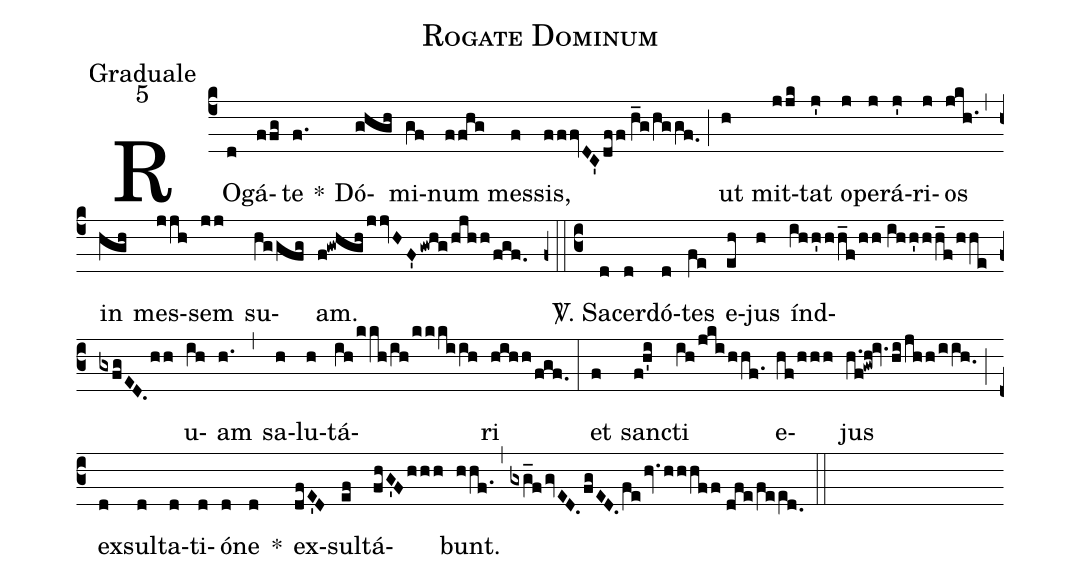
name: Rogate Dominum;
office-part: Graduale;
mode: 5;
%%
(c4) RO(d)gá(ffg)te(f.) *() Dó(ghgh)mi(gf)num(ffhg) mes(f)sis,(fffvDC'dff//h_g/hggf.0) (;) ut(h) mit(jjk)tat(j') o(j)pe(j)rá(j')ri(j)os(jkh.1) (,) in(hgh) mes(jjh)sem(jj) su(hggfg)am.(f!gwhghjjvHF'gwhg/hjh/!h/fgf.) (z0::c3)
<sp>V/</sp>. Sa(d)cer(d)dó(d)tes(fe) e(eh)jus(h) índ(ihh'hh_f/hh//ihh'hh_f/hhe//gxfgED.hh)u(ih)am(h.) (,) sa(h)lu(h)tá(ih/kkh/ih/kkkiih)ri(hihh/fgf.) (:)
et(f) sanc(f!h'i)ti(ih/jkihhf.) e(hf/hhh)jus(h.f!gwh!iv.hi/jhh/iih.0) (;) ex(d)sul(d)ta(d)ti(d)ó(d)ne(d) *() ex(dfE'D)sul(ef)tá(fhG'Fhhh)bunt.(hhf.) (,) (gxg_fgvED.fgED.fehv.hhhff//dfe/fee[ll:1]d.0) (::)
